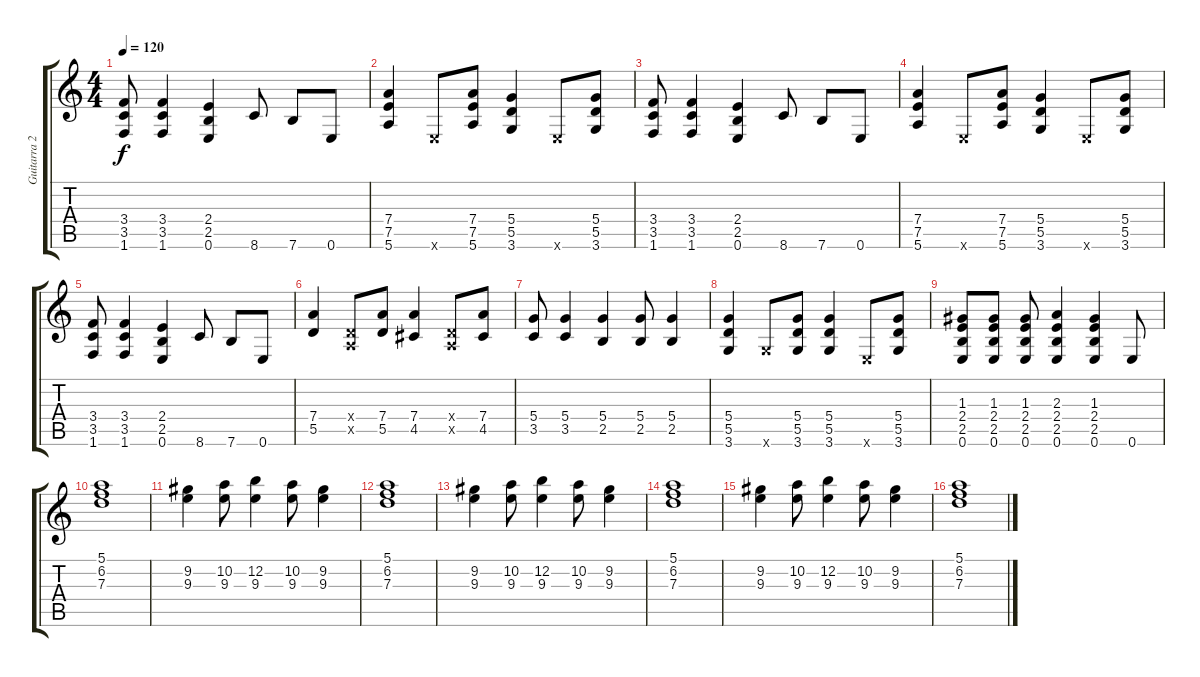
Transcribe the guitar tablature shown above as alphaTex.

\track ("Guitarra 2" "Guitarra 2") {instrument distortionguitar}
\staff {score tabs}
\tuning (E4 B3 G3 D3 A2 E2) {hide}
\ts (4 4)
\tempo 120
\clef g2
\ks c
(3.4 3.5 1.6).8{dy f} (3.4 3.5 1.6).4 (2.4 2.5 0.6).4 8.6.8 7.6.8 0.6.8 |
(7.4 7.5 5.6).4 0.6{x}.8 (7.4 7.5 5.6).8 (5.4 5.5 3.6).4 0.6{x}.8 (5.4 5.5 3.6).8 |
(3.4 3.5 1.6).8 (3.4 3.5 1.6).4 (2.4 2.5 0.6).4 8.6.8 7.6.8 0.6.8 |
(7.4 7.5 5.6).4 0.6{x}.8 (7.4 7.5 5.6).8 (5.4 5.5 3.6).4 0.6{x}.8 (5.4 5.5 3.6).8 |
(3.4 3.5 1.6).8 (3.4 3.5 1.6).4 (2.4 2.5 0.6).4 8.6.8 7.6.8 0.6.8 |
(7.4 5.5).4 (0.4{x} 0.5{x}).8 (7.4 5.5).8 (7.4 4.5).4 (0.4{x} 0.5{x}).8 (7.4 4.5).8 |
(5.4 3.5).8 (5.4 3.5).4 (5.4 2.5).4 (5.4 2.5).8 (5.4 2.5).4 |
(5.4 5.5 3.6).4 3.6{x}.8 (5.4 5.5 3.6).8 (5.4 5.5 3.6).4 0.6{x}.8 (5.4 5.5 3.6).8 |
(1.3 2.4 2.5 0.6).8 (1.3 2.4 2.5 0.6).8 (1.3 2.4 2.5 0.6).8 (2.3 2.4 2.5 0.6).4 (1.3 2.4 2.5 0.6).4 0.6.8 |
(5.1 6.2 7.3).1{volume 16 instrument acousticguitarsteel} |
(9.2 9.3).4 (10.2 9.3).8 (12.2 9.3).4 (10.2 9.3).8 (9.2 9.3).4 |
(5.1 6.2 7.3).1 |
(9.2 9.3).4 (10.2 9.3).8 (12.2 9.3).4 (10.2 9.3).8 (9.2 9.3).4 |
(5.1 6.2 7.3).1 |
(9.2 9.3).4 (10.2 9.3).8 (12.2 9.3).4 (10.2 9.3).8 (9.2 9.3).4 |
(5.1 6.2 7.3).1
